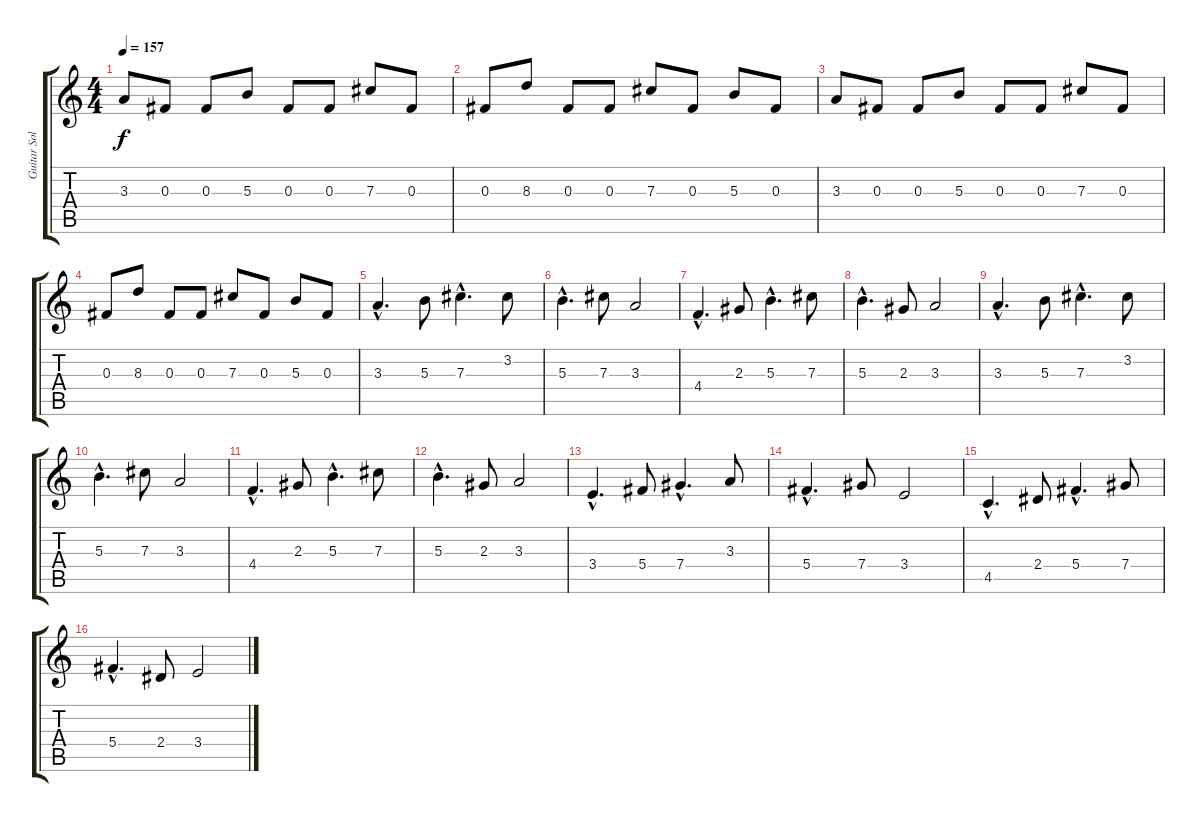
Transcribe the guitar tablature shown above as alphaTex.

\track ("Guitar Solo" "Guitar Sol") {instrument overdrivenguitar}
\staff {score tabs}
\tuning (Eb4 Bb3 Gb3 Db3 Ab2 Eb2) {hide}
\ts (4 4)
\tempo 157
\clef g2
\ks c
3.3.8{dy f} 0.3.8 0.3.8 5.3.8 0.3.8 0.3.8 7.3.8 0.3.8 |
0.3.8 8.3.8 0.3.8 0.3.8 7.3.8 0.3.8 5.3.8 0.3.8 |
3.3.8 0.3.8 0.3.8 5.3.8 0.3.8 0.3.8 7.3.8 0.3.8 |
0.3.8 8.3.8 0.3.8 0.3.8 7.3.8 0.3.8 5.3.8 0.3.8 |
3.3{hac}.4{d} 5.3.8 7.3{hac}.4{d} 3.2.8 |
5.3{hac}.4{d} 7.3.8 3.3.2 |
4.4{hac}.4{d} 2.3.8 5.3{hac}.4{d} 7.3.8 |
5.3{hac}.4{d} 2.3.8 3.3.2 |
3.3{hac}.4{d} 5.3.8 7.3{hac}.4{d} 3.2.8 |
5.3{hac}.4{d} 7.3.8 3.3.2 |
4.4{hac}.4{d} 2.3.8 5.3{hac}.4{d} 7.3.8 |
5.3{hac}.4{d} 2.3.8 3.3.2 |
3.4{hac}.4{d} 5.4.8 7.4{hac}.4{d} 3.3.8 |
5.4{hac}.4{d} 7.4.8 3.4.2 |
4.5{hac}.4{d} 2.4.8 5.4{hac}.4{d} 7.4.8 |
5.4{hac}.4{d} 2.4.8 3.4.2
